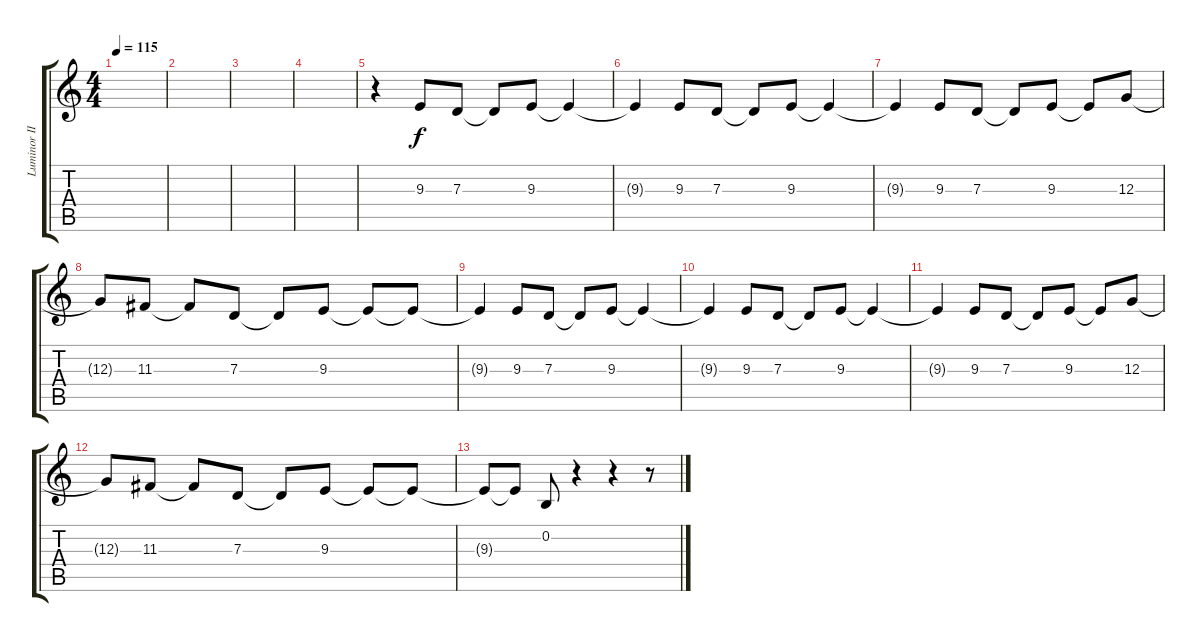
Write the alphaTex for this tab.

\track ("Luminor II" "Luminor II") {instrument sopranosax}
\staff {score tabs}
\tuning (E4 B3 G3 D3 A2 E2) {hide}
\ts (4 4)
\tempo 115
\clef g2
\ks c
|
|
|
|
r.4 9.3.8 7.3.8 7.3{t}.8 9.3.8 9.3{t}.4 |
9.3{t}.4 9.3.8 7.3.8 7.3{t}.8 9.3.8 9.3{t}.4 |
9.3{t}.4 9.3.8 7.3.8 7.3{t}.8 9.3.8 9.3{t}.8 12.3.8 |
12.3{t}.8 11.3.8 11.3{t}.8 7.3.8 7.3{t}.8 9.3.8 9.3{t}.8 9.3{t}.8 |
9.3{t}.4 9.3.8 7.3.8 7.3{t}.8 9.3.8 9.3{t}.4 |
9.3{t}.4 9.3.8 7.3.8 7.3{t}.8 9.3.8 9.3{t}.4 |
9.3{t}.4 9.3.8 7.3.8 7.3{t}.8 9.3.8 9.3{t}.8 12.3.8 |
12.3{t}.8 11.3.8 11.3{t}.8 7.3.8 7.3{t}.8 9.3.8 9.3{t}.8 9.3{t}.8 |
9.3{t}.8 9.3{t}.8 0.2.8 r.4 r.4 r.8
